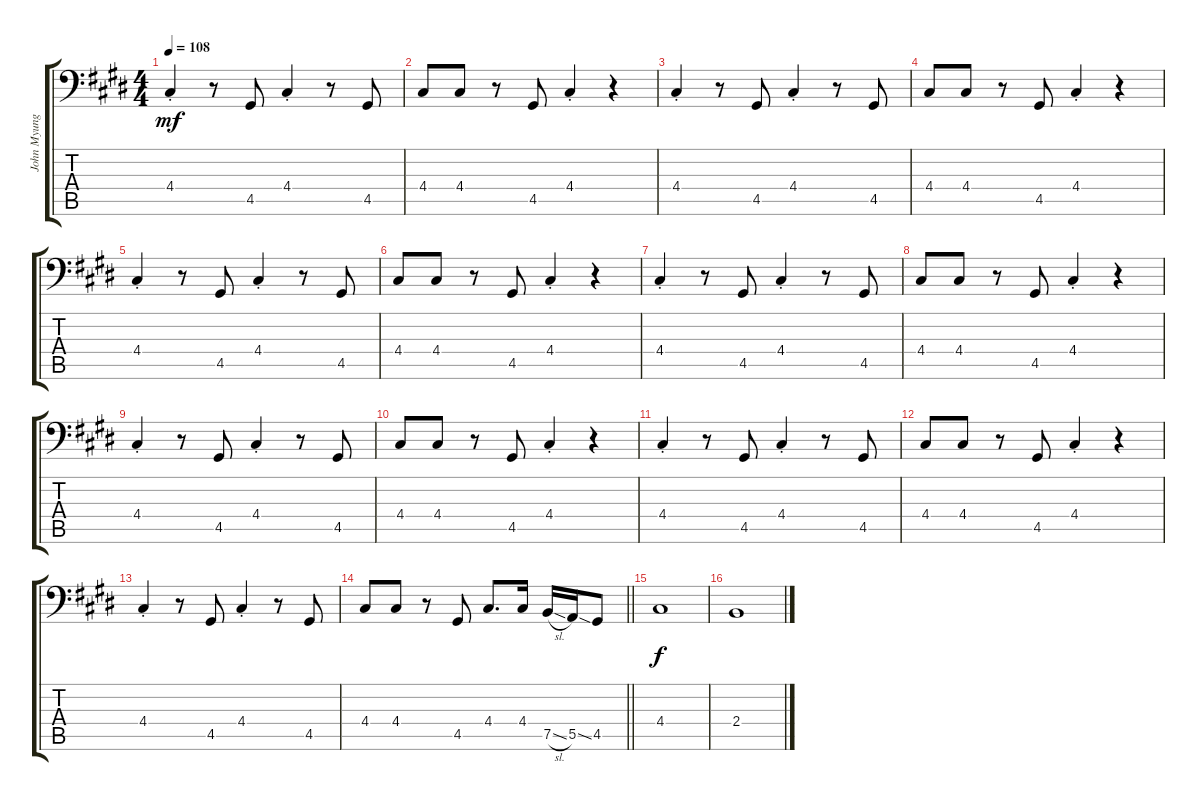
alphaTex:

\track ("John Myung" "John Myung") {instrument electricbassfinger}
\staff {score tabs}
\tuning (C3 G2 D2 A1 E1 B0) {hide}
\ts (4 4)
\tempo 108
\clef f4
\ks c#minor
4.4{st}.4{dy mf} r.8 4.5.8 4.4{st}.4 r.8 4.5.8 |
4.4.8 4.4.8 r.8 4.5.8 4.4{st}.4 r.4 |
4.4{st}.4 r.8 4.5.8 4.4{st}.4 r.8 4.5.8 |
4.4.8 4.4.8 r.8 4.5.8 4.4{st}.4 r.4 |
4.4{st}.4 r.8 4.5.8 4.4{st}.4 r.8 4.5.8 |
4.4.8 4.4.8 r.8 4.5.8 4.4{st}.4 r.4 |
4.4{st}.4 r.8 4.5.8 4.4{st}.4 r.8 4.5.8 |
4.4.8 4.4.8 r.8 4.5.8 4.4{st}.4 r.4 |
4.4{st}.4 r.8 4.5.8 4.4{st}.4 r.8 4.5.8 |
4.4.8 4.4.8 r.8 4.5.8 4.4{st}.4 r.4 |
4.4{st}.4 r.8 4.5.8 4.4{st}.4 r.8 4.5.8 |
4.4.8 4.4.8 r.8 4.5.8 4.4{st}.4 r.4 |
4.4{st}.4 r.8 4.5.8 4.4{st}.4 r.8 4.5.8 |
\barLineRight lightlight
4.4.8 4.4.8 r.8 4.5.8 4.4.8{d} 4.4.16 7.5{sl}.16 5.5{ss}.16 4.5.8 |
4.4.1{dy f} |
2.4.1
